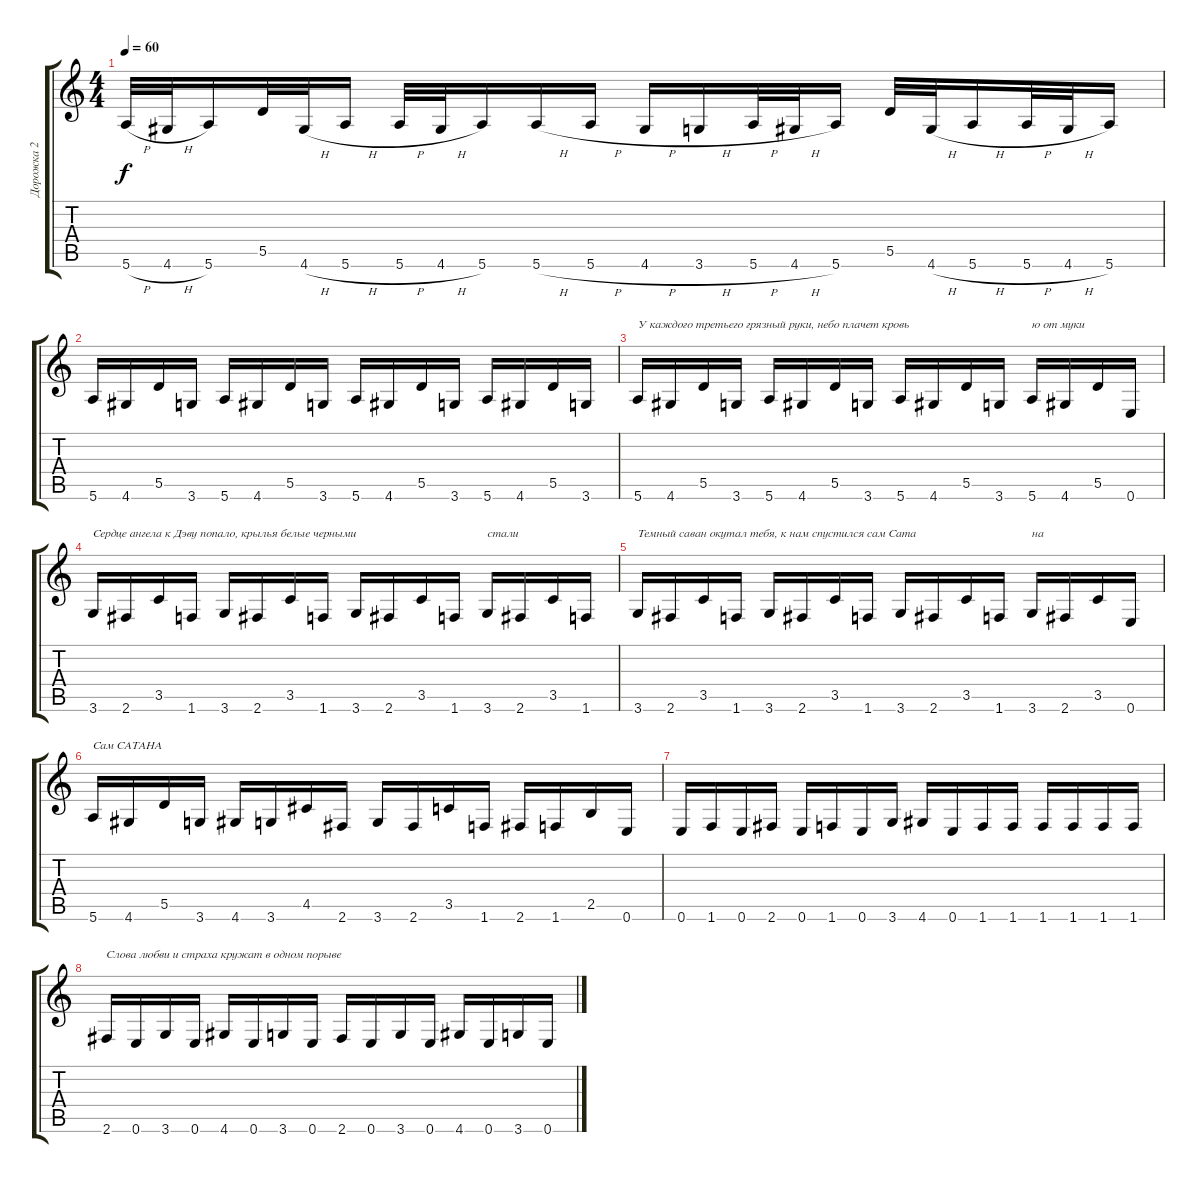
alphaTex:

\track ("Дорожка 2" "Дорожка 2") {instrument overdrivenguitar}
\staff {score tabs}
\tuning (E4 B3 G3 D3 A2 E2) {hide}
\ts (4 4)
\tempo 60
\clef g2
\ks c
5.6{h}.32{dy f} 4.6{h}.32 5.6.16 5.5.32 4.6{h}.32 5.6{h}.16 5.6{h}.32 4.6{h}.32 5.6.16 5.6{h}.16 5.6{h}.16 4.6{h}.16 3.6{h}.16 5.6{h}.32 4.6{h}.32 5.6.16 5.5.32 4.6{h}.32 5.6{h}.16 5.6{h}.32 4.6{h}.32 5.6.16 |
5.6.16 4.6.16 5.5.16 3.6.16 5.6.16 4.6.16 5.5.16 3.6.16 5.6.16 4.6.16 5.5.16 3.6.16 5.6.16 4.6.16 5.5.16 3.6.16 |
5.6.16{txt "У каждого третьего грязный руки, небо плачет кровь"} 4.6.16 5.5.16 3.6.16 5.6.16 4.6.16 5.5.16 3.6.16 5.6.16 4.6.16 5.5.16 3.6.16 5.6.16{txt "ю от муки"} 4.6.16 5.5.16 0.6.16 |
3.6.16{txt "Сердце ангела к Дэву попало, крылья белые черными "} 2.6.16 3.5.16 1.6.16 3.6.16 2.6.16 3.5.16 1.6.16 3.6.16 2.6.16 3.5.16 1.6.16 3.6.16{txt "стали"} 2.6.16 3.5.16 1.6.16 |
3.6.16{txt "Темный саван окутал тебя, к нам спустился сам Сата"} 2.6.16 3.5.16 1.6.16 3.6.16 2.6.16 3.5.16 1.6.16 3.6.16 2.6.16 3.5.16 1.6.16 3.6.16{txt "на"} 2.6.16 3.5.16 0.6.16 |
5.6.16{txt "Сам САТАНА"} 4.6.16 5.5.16 3.6.16 4.6.16 3.6.16 4.5.16 2.6.16 3.6.16 2.6.16 3.5.16 1.6.16 2.6.16 1.6.16 2.5.16 0.6.16 |
0.6.16 1.6.16 0.6.16 2.6.16 0.6.16 1.6.16 0.6.16 3.6.16 4.6.16 0.6.16 1.6.16 1.6.16 1.6.16 1.6.16 1.6.16 1.6.16 |
2.6.16{txt "Слова любви и страха кружат в одном порыве"} 0.6.16 3.6.16 0.6.16 4.6.16 0.6.16 3.6.16 0.6.16 2.6.16 0.6.16 3.6.16 0.6.16 4.6.16 0.6.16 3.6.16 0.6.16
